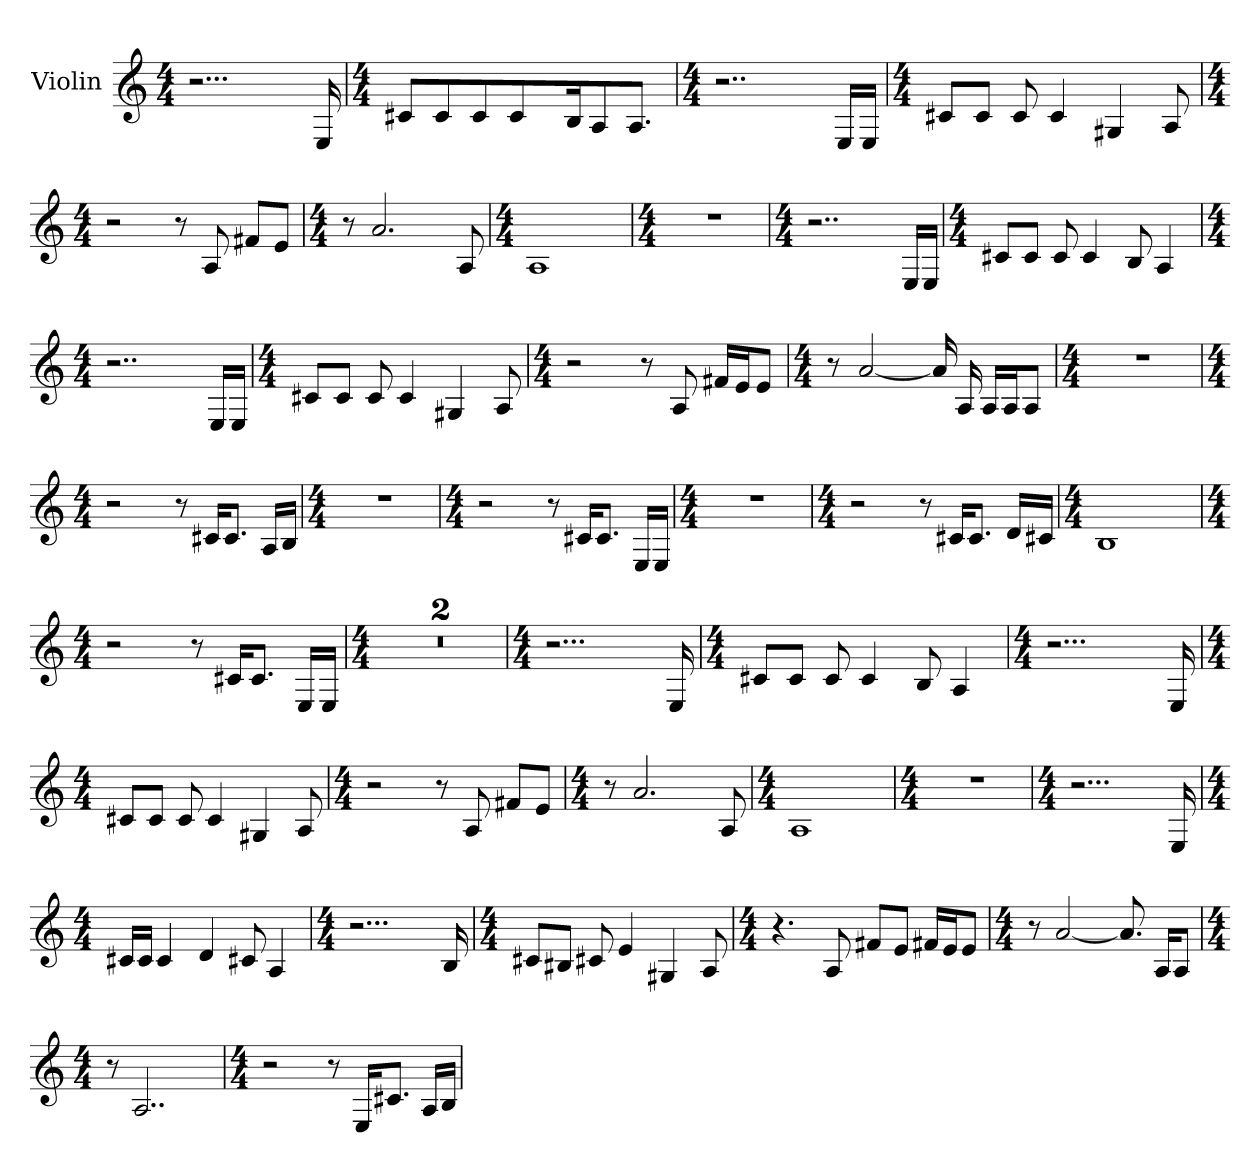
**kern
*part1
*staff1
*I"Violin
*I'Vln
*M4/4
=
2...r
16E
=
*M4/4
8c#XL
8c#J
8c#
4c#
16BKL
8AJ
8.AJ
=
*M4/4
2..r
16ELL
16EJJ
=
*M4/4
8c#XL
8c#J
8c#
4c#
4G#X
8A
=
*M4/4
2r
8r
8A
8f#XL
8eJ
=
*M4/4
8r
2.a
8A
=
*M4/4
1A
=
*M4/4
1r
=
*M4/4
2..r
16ELL
16EJJ
=
*M4/4
8c#XL
8c#J
8c#
4c#
8B
4A
=
*M4/4
2..r
16ELL
16EJJ
=
*M4/4
8c#XL
8c#J
8c#
4c#
4G#X
8A
=
*M4/4
2r
8r
8A
16f#XLL
16eJ
8eJ
=
*M4/4
8r
[2a
16a]
16A
16ALL
16AJ
8AJ
=
*M4/4
1r
=
*M4/4
2r
8r
16c#XKL
8.c#J
16ALL
16BJJ
=
*M4/4
1r
=
*M4/4
2r
8r
16c#XKL
8.c#J
16ELL
16EJJ
=
*M4/4
1r
=
*M4/4
2r
8r
16c#XKL
8.c#J
16dLL
16c#XJJ
=
*M4/4
1B
=
*M4/4
2r
8r
16c#XKL
8.c#J
16ELL
16EJJ
=
*M4/4
1r
=
*M4/4
1r
=
*M4/4
2...r
16E
=
*M4/4
8c#XL
8c#J
8c#
4c#
8B
4A
=
*M4/4
2...r
16E
=
*M4/4
8c#XL
8c#J
8c#
4c#
4G#X
8A
=
*M4/4
2r
8r
8A
8f#XL
8eJ
=
*M4/4
8r
2.a
8A
=
*M4/4
1A
=
*M4/4
1r
=
*M4/4
2...r
16E
=
*M4/4
16c#XLL
16c#JJ
4c#
4d
8c#X
4A
=
*M4/4
2...r
16B
=
*M4/4
8c#XL
8B#XJ
8c#X
4e
4G#X
8A
=
*M4/4
4.r
8A
8f#XL
8eJ
16f#XLL
16eJ
8eJ
=
*M4/4
8r
[2a
8.a]
16AKL
8AJ
=
*M4/4
8r
2..A
=
*M4/4
2r
8r
16EKL
8.c#XJ
16ALL
16BJJ
=
*-
